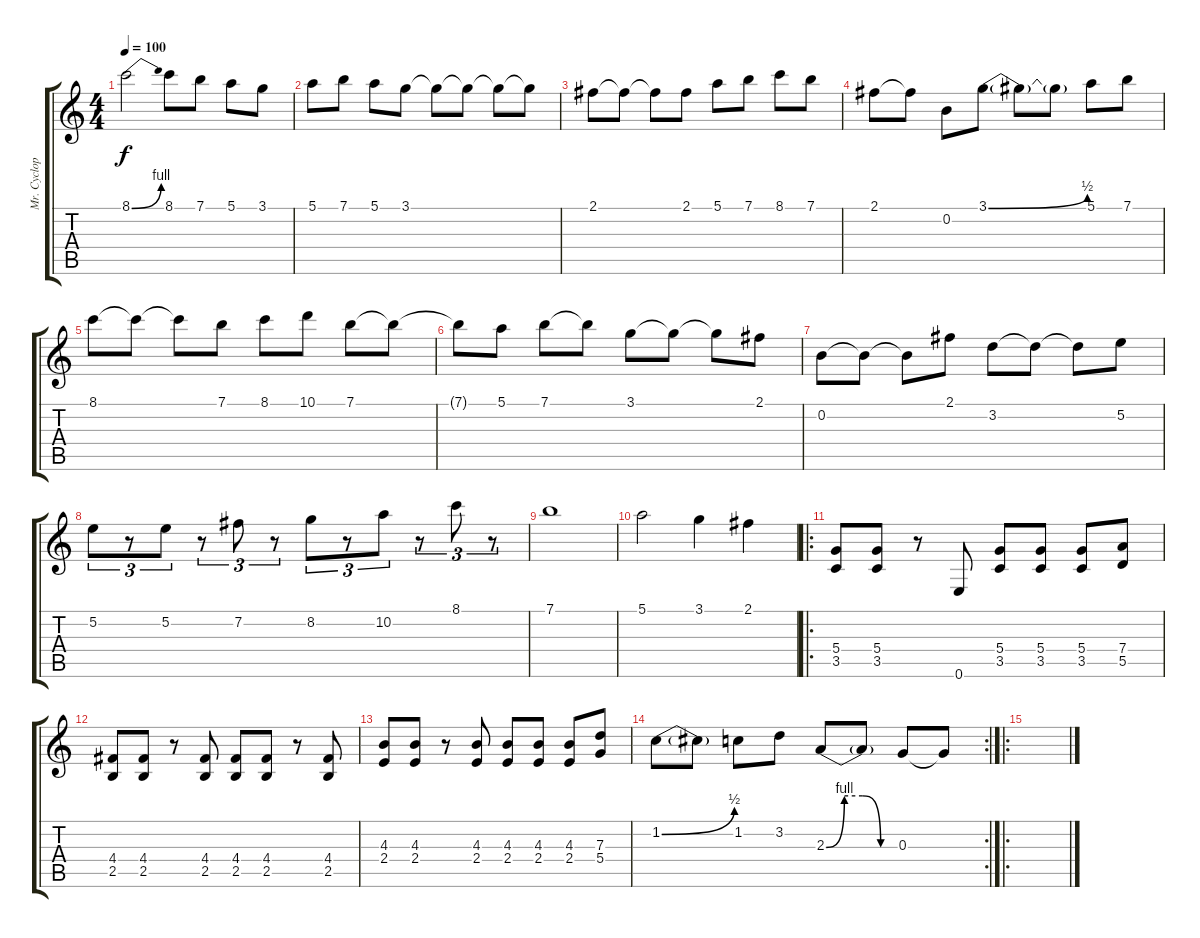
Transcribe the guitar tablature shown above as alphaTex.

\track ("Mr. Cyclop" "Mr. Cyclop") {instrument electricguitarjazz}
\staff {score tabs}
\tuning (E4 B3 G3 D3 A2 E2) {hide}
\ts (4 4)
\tempo 100
\clef g2
\ks c
8.1{be (bend 0 0 60 4)}.2{dy f} 8.1.8 7.1.8 5.1.8 3.1.8 |
5.1.8 7.1.8 5.1.8 3.1.8 3.1{t}.8 3.1{t}.8 3.1{t}.8 3.1{t}.8 |
2.1.8 2.1{t}.8 2.1{t}.8 2.1.8 5.1.8 7.1.8 8.1.8 7.1.8 |
2.1.8 2.1{t}.8 0.2.8 3.1{be (bend 0 0 60 2)}.8 3.1{t}.8 3.1{t}.8 5.1.8 7.1.8 |
8.1.8 8.1{t}.8 8.1{t}.8 7.1.8 8.1.8 10.1.8 7.1.8 7.1{t}.8 |
7.1{t}.8 5.1.8 7.1.8 7.1{t}.8 3.1.8 3.1{t}.8 3.1{t}.8 2.1.8 |
0.2.8 0.2{t}.8 0.2{t}.8 2.1.8 3.2.8 3.2{t}.8 3.2{t}.8 5.2.8 |
5.2.8{tu (3 2)} r.8{tu (3 2)} 5.2.8{tu (3 2)} r.8{tu (3 2)} 7.2.8{tu (3 2)} r.8{tu (3 2)} 8.2.8{tu (3 2)} r.8{tu (3 2)} 10.2.8{tu (3 2)} r.8{tu (3 2)} 8.1.8{tu (3 2)} r.8{tu (3 2)} |
7.1.1 |
5.1.2 3.1.4 2.1.4 |
\ro
(5.4 3.5).8{instrument distortionguitar} (5.4 3.5).8 r.8 0.6.8 (5.4 3.5).8 (5.4 3.5).8 (5.4 3.5).8 (7.4 5.5).8 |
(4.4 2.5).8 (4.4 2.5).8 r.8 (4.4 2.5).8 (4.4 2.5).8 (4.4 2.5).8 r.8 (4.4 2.5).8 |
(4.3 2.4).8 (4.3 2.4).8 r.8 (4.3 2.4).8 (4.3 2.4).8 (4.3 2.4).8 (4.3 2.4).8 (7.3 5.4).8 |
\rc 2
1.2{be (bend 0 0 60 2)}.8{instrument overdrivenguitar} 1.2{t}.8 1.2.8 3.2.8 2.3{be (custom 0 0 15 4 30 4 45 0 60 0)}.8 2.3{t}.8 0.3.8 0.3{t}.8{instrument distortionguitar} |
\ro
